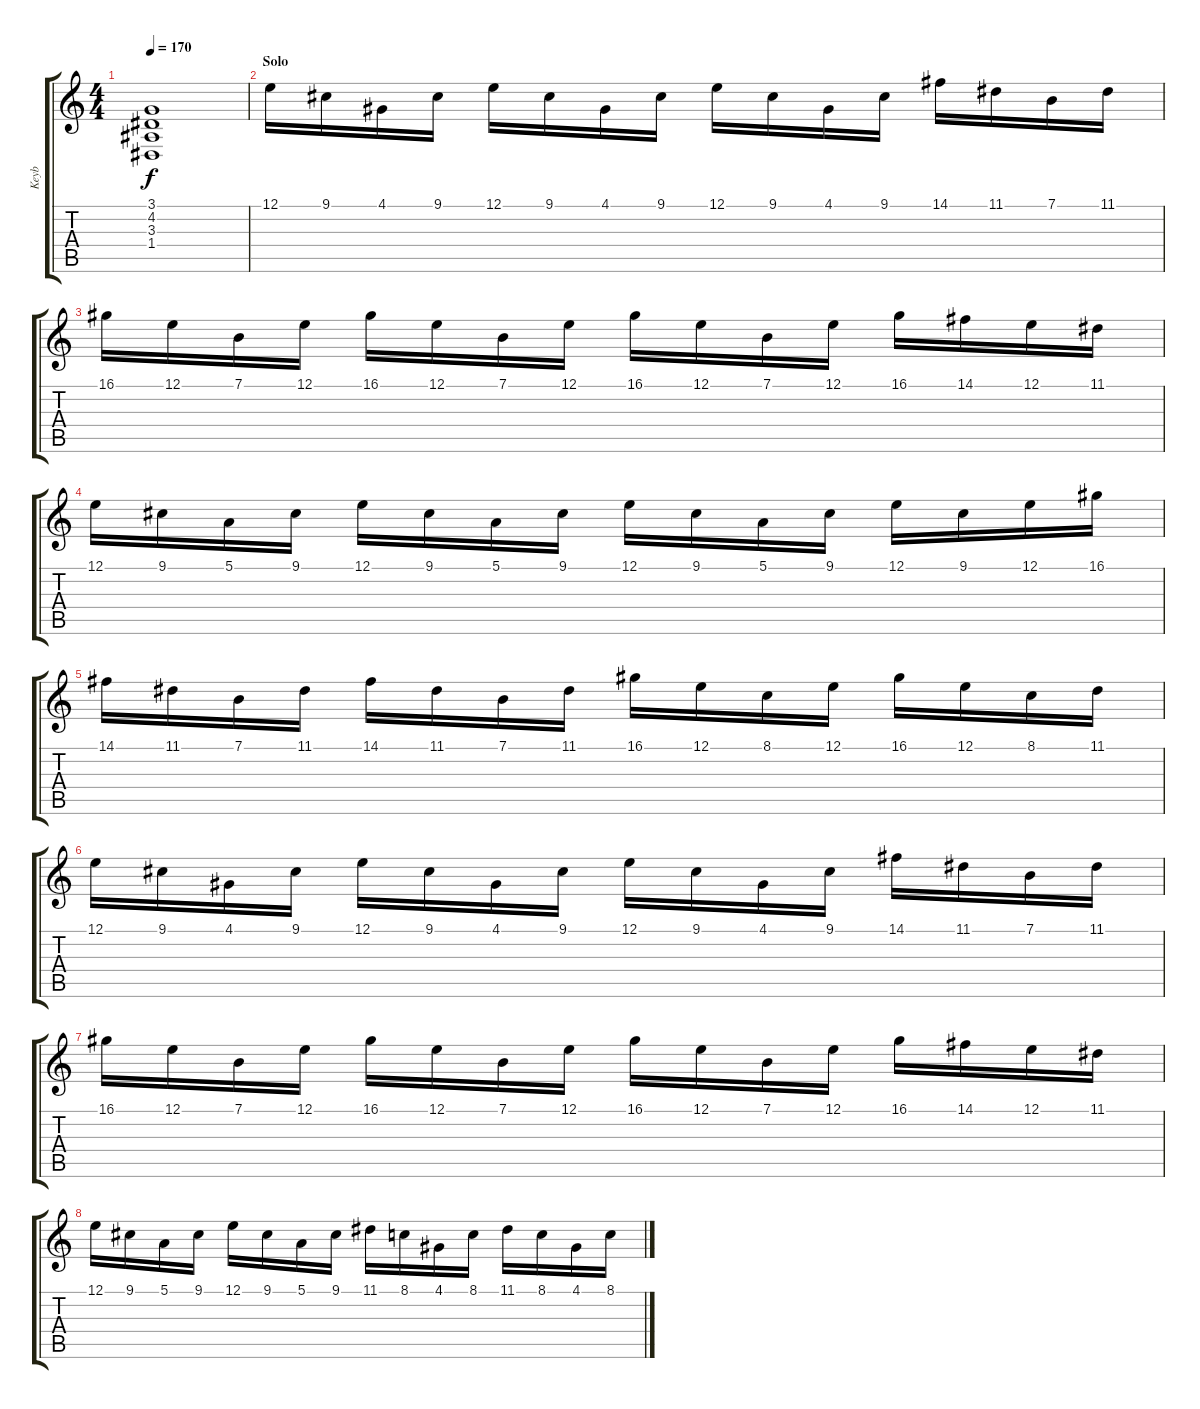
\track ("Keyb" "Keyb") {instrument lead3calliope}
\staff {score tabs}
\tuning (E4 B3 G3 D3 A2 E2) {hide}
\ts (4 4)
\tempo 170
\clef g2
\ks c
(3.1 4.2 3.3 1.4).1{dy f} |
\section ("" "Solo")
12.1.16{volume 16 instrument lead3calliope} 9.1.16 4.1.16 9.1.16 12.1.16 9.1.16 4.1.16 9.1.16 12.1.16 9.1.16 4.1.16 9.1.16 14.1.16 11.1.16 7.1.16 11.1.16 |
16.1.16 12.1.16 7.1.16 12.1.16 16.1.16 12.1.16 7.1.16 12.1.16 16.1.16 12.1.16 7.1.16 12.1.16 16.1.16 14.1.16 12.1.16 11.1.16 |
12.1.16 9.1.16 5.1.16 9.1.16 12.1.16 9.1.16 5.1.16 9.1.16 12.1.16 9.1.16 5.1.16 9.1.16 12.1.16 9.1.16 12.1.16 16.1.16 |
14.1.16 11.1.16 7.1.16 11.1.16 14.1.16 11.1.16 7.1.16 11.1.16 16.1.16 12.1.16 8.1.16 12.1.16 16.1.16 12.1.16 8.1.16 11.1.16 |
12.1.16 9.1.16 4.1.16 9.1.16 12.1.16 9.1.16 4.1.16 9.1.16 12.1.16 9.1.16 4.1.16 9.1.16 14.1.16 11.1.16 7.1.16 11.1.16 |
16.1.16 12.1.16 7.1.16 12.1.16 16.1.16 12.1.16 7.1.16 12.1.16 16.1.16 12.1.16 7.1.16 12.1.16 16.1.16 14.1.16 12.1.16 11.1.16 |
12.1.16 9.1.16 5.1.16 9.1.16 12.1.16 9.1.16 5.1.16 9.1.16 11.1.16 8.1.16 4.1.16 8.1.16 11.1.16 8.1.16 4.1.16 8.1.16
